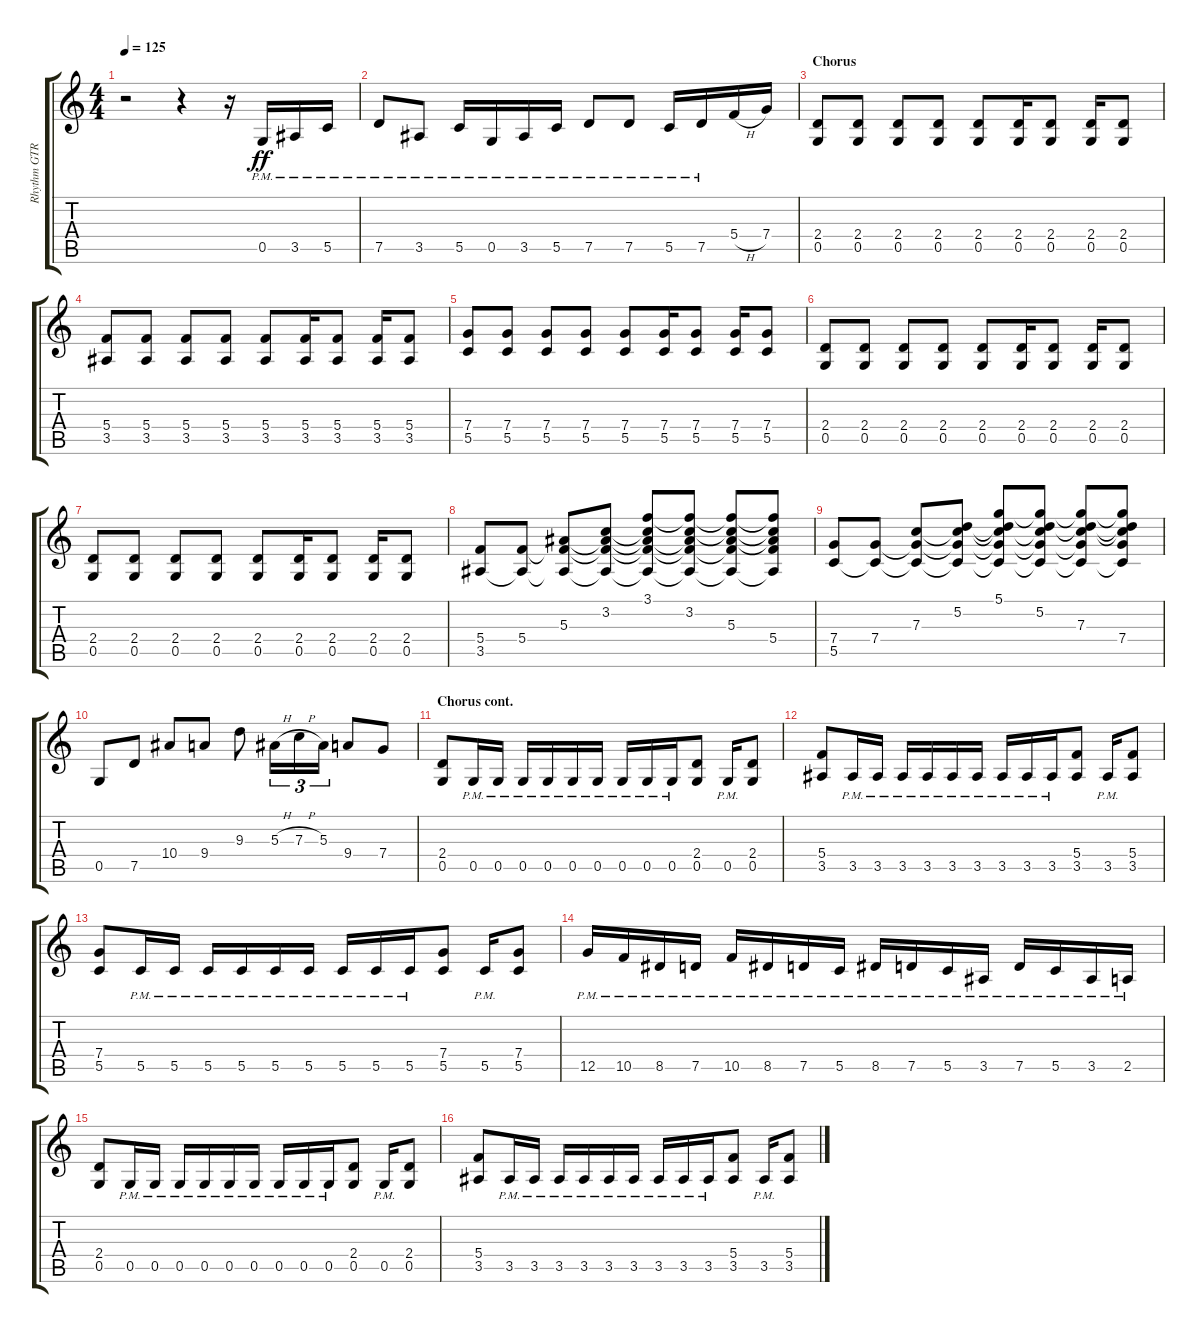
\track ("Rhythm GTR 1" "Rhythm GTR") {instrument overdrivenguitar}
\staff {score tabs}
\tuning (D4 A3 F3 C3 G2 C2) {hide}
\ts (4 4)
\tempo 125
\clef g2
\ks aminor
r.2{dy ff} r.4 r.16 0.5{pm}.16 3.5{pm}.16 5.5{pm}.16 |
7.5{pm}.8 3.5{pm}.8 5.5{pm}.16 0.5{pm}.16 3.5{pm}.16 5.5{pm}.16 7.5{pm}.8 7.5{pm}.8 5.5{pm}.16 7.5{pm}.16 5.4{h}.16 7.4.16 |
\section ("" "Chorus")
(2.4 0.5).8 (2.4 0.5).8 (2.4 0.5).8 (2.4 0.5).8 (2.4 0.5).8 (2.4 0.5).16 (2.4 0.5).8 (2.4 0.5).16 (2.4 0.5).8 |
(5.4 3.5).8 (5.4 3.5).8 (5.4 3.5).8 (5.4 3.5).8 (5.4 3.5).8 (5.4 3.5).16 (5.4 3.5).8 (5.4 3.5).16 (5.4 3.5).8 |
(7.4 5.5).8 (7.4 5.5).8 (7.4 5.5).8 (7.4 5.5).8 (7.4 5.5).8 (7.4 5.5).16 (7.4 5.5).8 (7.4 5.5).16 (7.4 5.5).8 |
(2.4 0.5).8 (2.4 0.5).8 (2.4 0.5).8 (2.4 0.5).8 (2.4 0.5).8 (2.4 0.5).16 (2.4 0.5).8 (2.4 0.5).16 (2.4 0.5).8 |
(2.4 0.5).8 (2.4 0.5).8 (2.4 0.5).8 (2.4 0.5).8 (2.4 0.5).8 (2.4 0.5).16 (2.4 0.5).8 (2.4 0.5).16 (2.4 0.5).8 |
(5.4 3.5).8 (5.4 3.5{t}).8 (5.3 5.4{t} 3.5{t}).8 (3.2 5.3{t} 5.4{t} 3.5{t}).8 (3.1 3.2{t} 5.3{t} 5.4{t} 3.5{t}).8 (3.1{t} 3.2 5.3{t} 5.4{t} 3.5{t}).8 (3.1{t} 3.2{t} 5.3 5.4{t} 3.5{t}).8 (3.1{t} 3.2{t} 5.3{t} 5.4 3.5{t}).8 |
(7.4 5.5).8 (7.4 5.5{t}).8 (7.3 7.4{t} 5.5{t}).8 (5.2 7.3{t} 7.4{t} 5.5{t}).8 (5.1 5.2{t} 7.3{t} 7.4{t} 5.5{t}).8 (5.1{t} 5.2 7.3{t} 7.4{t} 5.5{t}).8 (5.1{t} 5.2{t} 7.3 7.4{t} 5.5{t}).8 (5.1{t} 5.2{t} 7.3{t} 7.4 5.5{t}).8 |
0.5.8 7.5.8 10.4.8 9.4.8 9.3.8 5.3{h}.16{tu (3 2)} 7.3{h}.16{tu (3 2)} 5.3.16{tu (3 2)} 9.4.8 7.4.8 |
\section ("" "Chorus cont.")
(2.4 0.5).8 0.5{pm}.16 0.5{pm}.16 0.5{pm}.16 0.5{pm}.16 0.5{pm}.16 0.5{pm}.16 0.5{pm}.16 0.5{pm}.16 0.5{pm}.16 (2.4 0.5).8 0.5{pm}.16 (2.4 0.5).8 |
(5.4 3.5).8 3.5{pm}.16 3.5{pm}.16 3.5{pm}.16 3.5{pm}.16 3.5{pm}.16 3.5{pm}.16 3.5{pm}.16 3.5{pm}.16 3.5{pm}.16 (5.4 3.5).8 3.5{pm}.16 (5.4 3.5).8 |
(7.4 5.5).8 5.5{pm}.16 5.5{pm}.16 5.5{pm}.16 5.5{pm}.16 5.5{pm}.16 5.5{pm}.16 5.5{pm}.16 5.5{pm}.16 5.5{pm}.16 (7.4 5.5).8 5.5{pm}.16 (7.4 5.5).8 |
12.5{pm}.16 10.5{pm}.16 8.5{pm}.16 7.5{pm}.16 10.5{pm}.16 8.5{pm}.16 7.5{pm}.16 5.5{pm}.16 8.5{pm}.16 7.5{pm}.16 5.5{pm}.16 3.5{pm}.16 7.5{pm}.16 5.5{pm}.16 3.5{pm}.16 2.5{pm}.16 |
(2.4 0.5).8 0.5{pm}.16 0.5{pm}.16 0.5{pm}.16 0.5{pm}.16 0.5{pm}.16 0.5{pm}.16 0.5{pm}.16 0.5{pm}.16 0.5{pm}.16 (2.4 0.5).8 0.5{pm}.16 (2.4 0.5).8 |
(5.4 3.5).8 3.5{pm}.16 3.5{pm}.16 3.5{pm}.16 3.5{pm}.16 3.5{pm}.16 3.5{pm}.16 3.5{pm}.16 3.5{pm}.16 3.5{pm}.16 (5.4 3.5).8 3.5{pm}.16 (5.4 3.5).8
